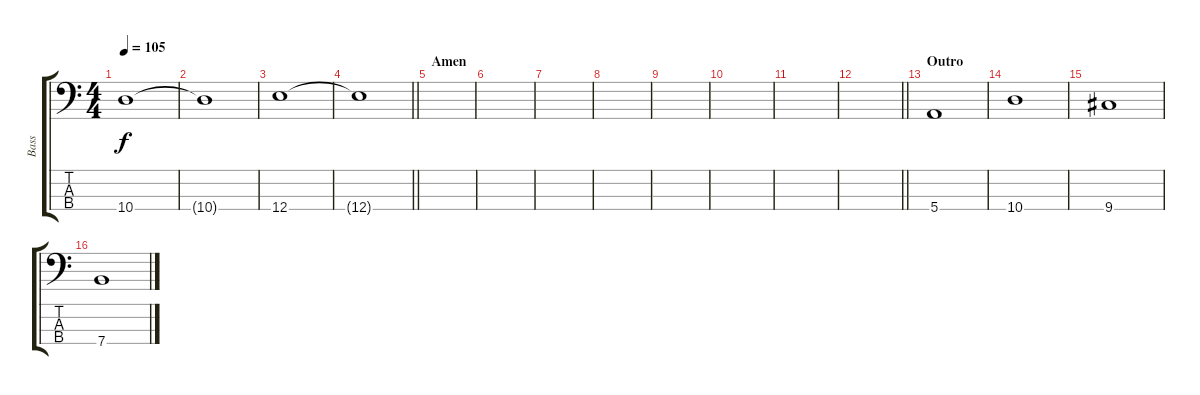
\track ("Bass" "Bass") {instrument electricbassfinger}
\staff {score tabs}
\tuning (G2 D2 A1 E1) {hide}
\ts (4 4)
\tempo 105
\clef f4
\ks c
10.4.1{dy f} |
10.4{t}.1 |
12.4.1 |
\barLineRight lightlight
12.4{t}.1 |
\section ("" "Amen")
|
|
|
|
|
|
|
\barLineRight lightlight
|
\section ("" "Outro")
5.4.1 |
10.4.1 |
9.4.1 |
7.4.1
